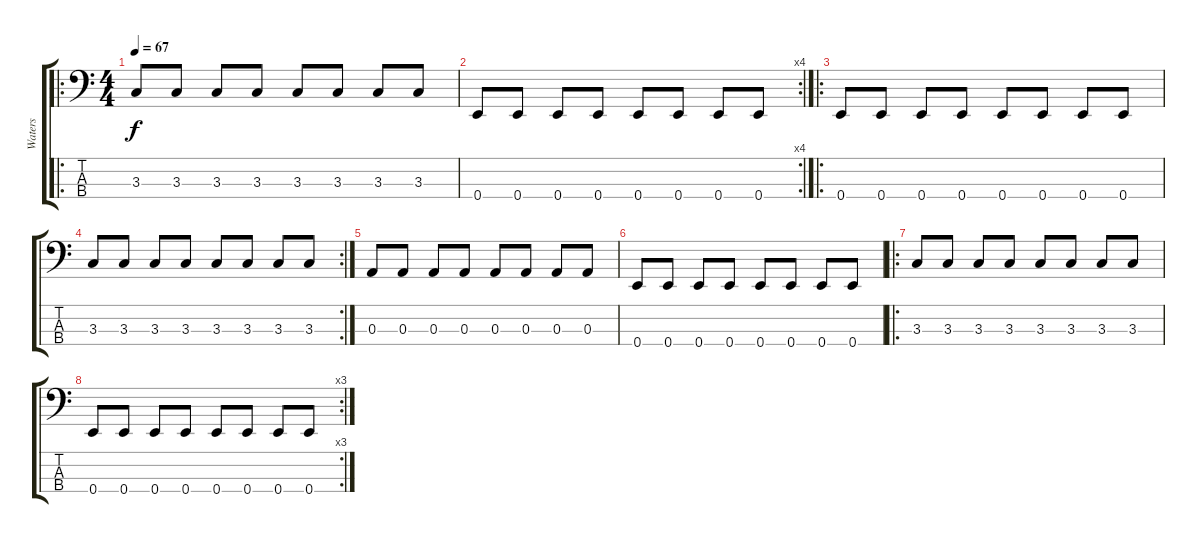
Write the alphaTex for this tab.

\track ("Waters" "Waters") {instrument electricbasspick}
\staff {score tabs}
\tuning (G2 D2 A1 E1) {hide}
\ro
\ts (4 4)
\tempo 67
\clef f4
\ks c
3.3.8{dy f} 3.3.8 3.3.8 3.3.8 3.3.8 3.3.8 3.3.8 3.3.8 |
\rc 4
0.4.8 0.4.8 0.4.8 0.4.8 0.4.8 0.4.8 0.4.8 0.4.8 |
\ro
0.4.8 0.4.8 0.4.8 0.4.8 0.4.8 0.4.8 0.4.8 0.4.8 |
\rc 2
3.3.8 3.3.8 3.3.8 3.3.8 3.3.8 3.3.8 3.3.8 3.3.8 |
0.3.8 0.3.8 0.3.8 0.3.8 0.3.8 0.3.8 0.3.8 0.3.8 |
0.4.8 0.4.8 0.4.8 0.4.8 0.4.8 0.4.8 0.4.8 0.4.8 |
\ro
3.3.8 3.3.8 3.3.8 3.3.8 3.3.8 3.3.8 3.3.8 3.3.8 |
\rc 3
0.4.8 0.4.8 0.4.8 0.4.8 0.4.8 0.4.8 0.4.8 0.4.8
